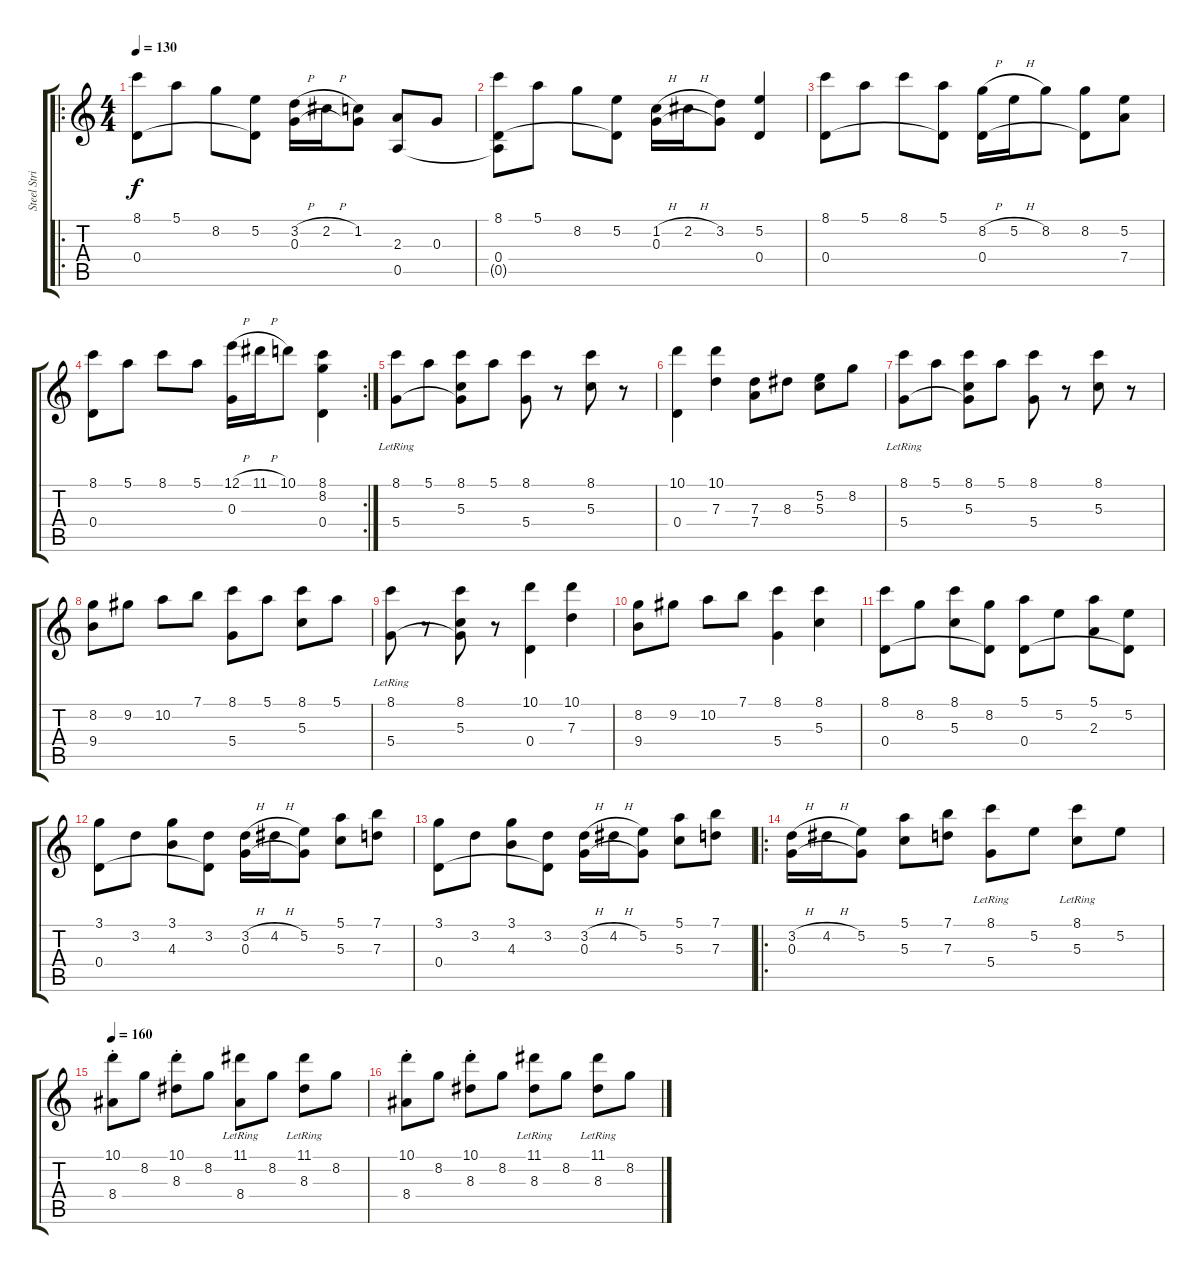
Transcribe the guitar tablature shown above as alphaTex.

\track ("Steel String" "Steel Stri") {instrument acousticguitarsteel}
\staff {score tabs}
\tuning (E4 B3 G3 D3 A2 E2) {hide}
\ro
\ts (4 4)
\tempo 130
\clef g2
\ks c
(8.1 0.4).8{dy f instrument acousticguitarsteel} 5.1.8 8.2.8 (5.2 0.4{t}).8 (3.2{h} 0.3).16 2.2{h}.16 (1.2 0.3{t}).8 (2.3 0.5).8 0.3.8 |
(8.1 0.4 0.5{t}).8 5.1.8 8.2.8 (5.2 0.4{t}).8 (1.2{h} 0.3).16 2.2{h}.16 (3.2 0.3{t}).8 (5.2 0.4).4 |
(8.1 0.4).8 5.1.8 8.1.8 (5.1 0.4{t}).8 (8.2{h} 0.4).16 5.2{h}.16 8.2.8 (8.2 0.4{t}).8 (5.2 7.4).8 |
\rc 2
(8.1 0.4).8 5.1.8 8.1.8 5.1.8 (12.1{h} 0.3).16 11.1{h}.16 10.1.8 (8.1 8.2 0.4).4 |
(8.1{lr} 5.4{lr}).8 5.1.8 (8.1 5.3 5.4{t}).8 5.1.8 (8.1 5.4).8 r.8 (8.1 5.3).8 r.8 |
(10.1 0.4).4 (10.1 7.3).4 (7.3 7.4).8 8.3.8 (5.2 5.3).8 8.2.8 |
(8.1{lr} 5.4{lr}).8 5.1.8 (8.1 5.3 5.4{t}).8 5.1.8 (8.1 5.4).8 r.8 (8.1 5.3).8 r.8 |
(8.2 9.4).8 9.2.8 10.2.8 7.1.8 (8.1 5.4).8 5.1.8 (8.1 5.3).8 5.1.8 |
(8.1{lr} 5.4{lr}).8 r.8 (8.1 5.3 5.4{t}).8 r.8 (10.1 0.4).4 (10.1 7.3).4 |
(8.2 9.4).8 9.2.8 10.2.8 7.1.8 (8.1 5.4).4 (8.1 5.3).4 |
(8.1 0.4).8 8.2.8 (8.1 5.3).8 (8.2 0.4{t}).8 (5.1 0.4).8 5.2.8 (5.1 2.3).8 (5.2 0.4{t}).8 |
(3.1 0.4).8 3.2.8 (3.1 4.3).8 (3.2 0.4{t}).8 (3.2{h} 0.3).16 4.2{h}.16 (5.2 0.3{t}).8 (5.1 5.3).8 (7.1 7.3).8 |
(3.1 0.4).8 3.2.8 (3.1 4.3).8 (3.2 0.4{t}).8 (3.2{h} 0.3).16 4.2{h}.16 (5.2 0.3{t}).8 (5.1 5.3).8 (7.1 7.3).8 |
\ro
(3.2{h} 0.3).16 4.2{h}.16 (5.2 0.3{t}).8 (5.1 5.3).8 (7.1 7.3).8 (8.1{lr} 5.4).8 5.2.8 (8.1{lr} 5.3).8 5.2.8 |
\tempo 160
(10.1{st} 8.4).8 8.2.8 (10.1{st} 8.3).8 8.2.8 (11.1{lr} 8.4).8 8.2.8 (11.1{lr} 8.3).8 8.2.8 |
(10.1{st} 8.4).8 8.2.8 (10.1{st} 8.3).8 8.2.8 (11.1{lr} 8.3).8 8.2.8 (11.1{lr} 8.3).8 8.2.8
